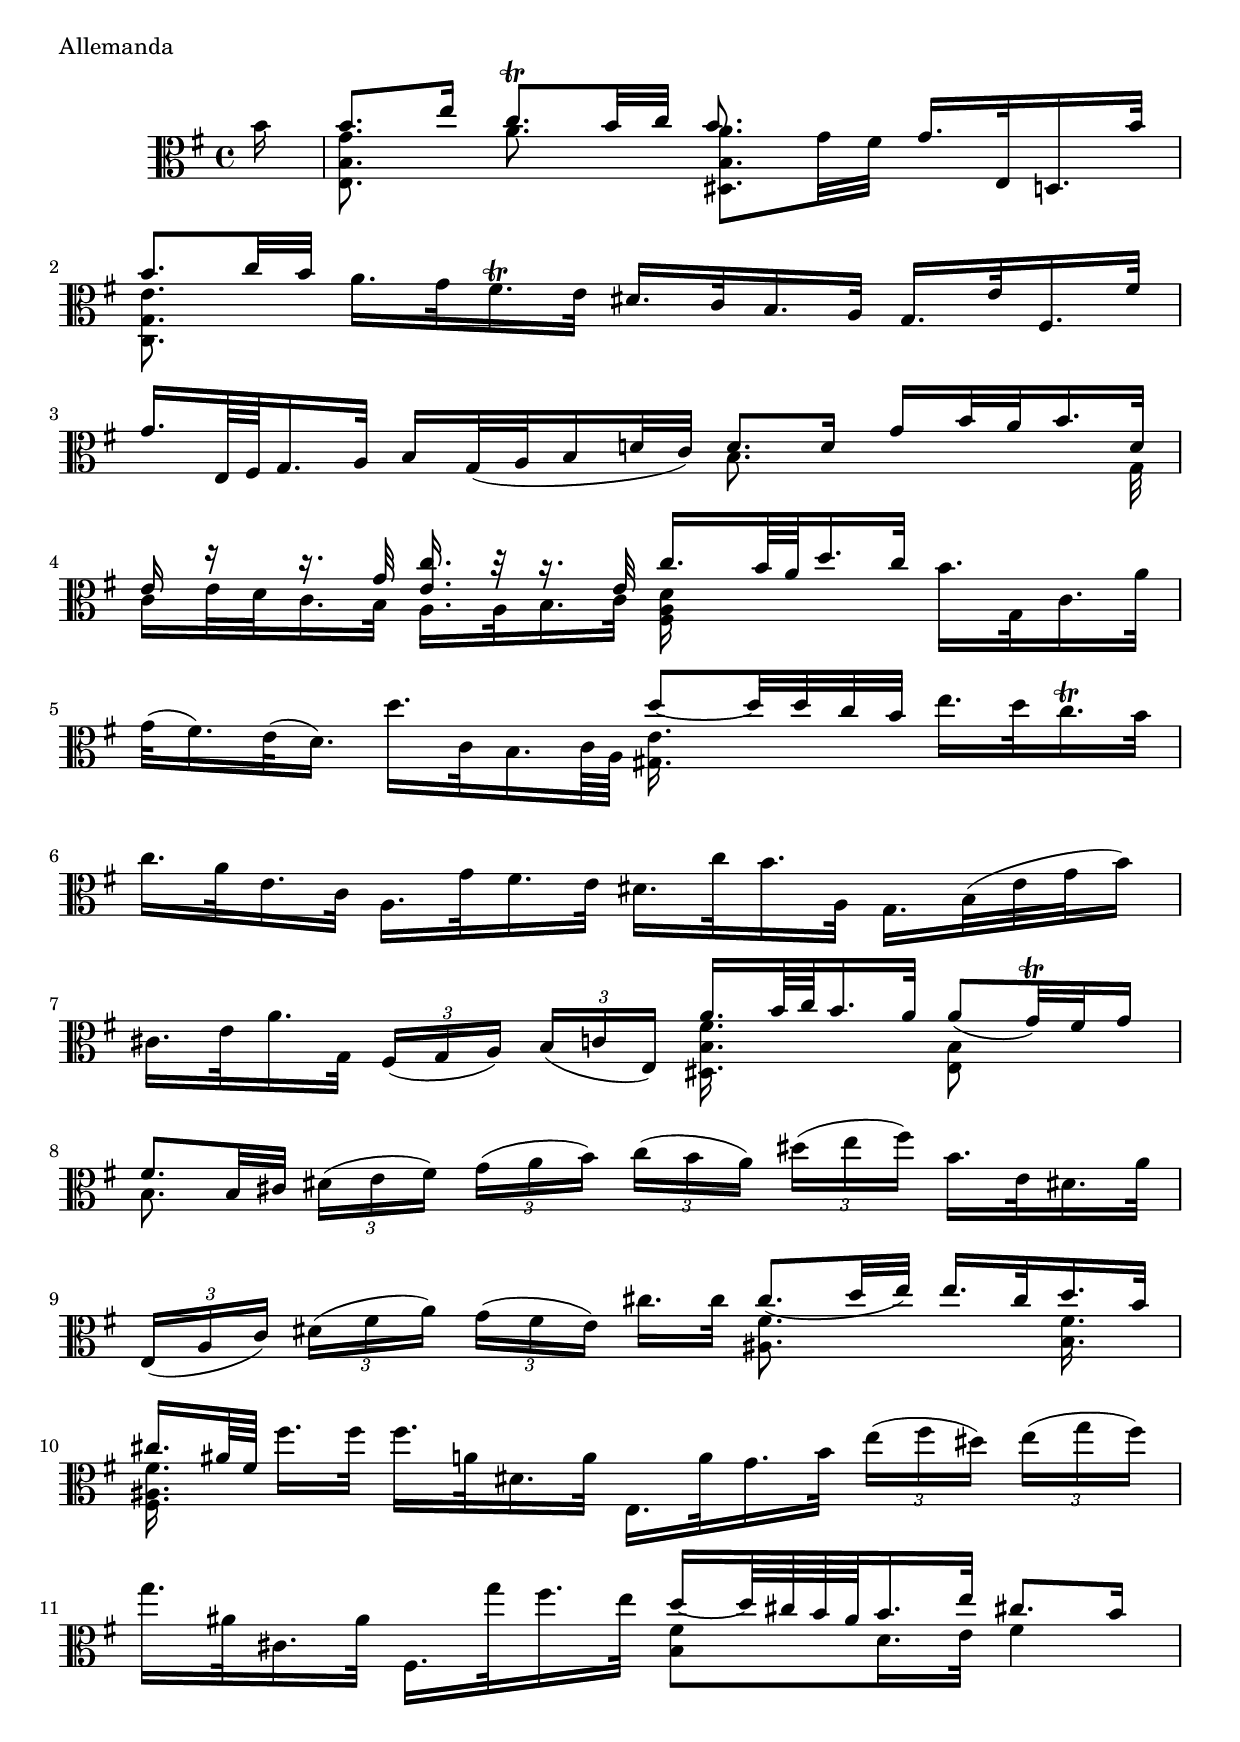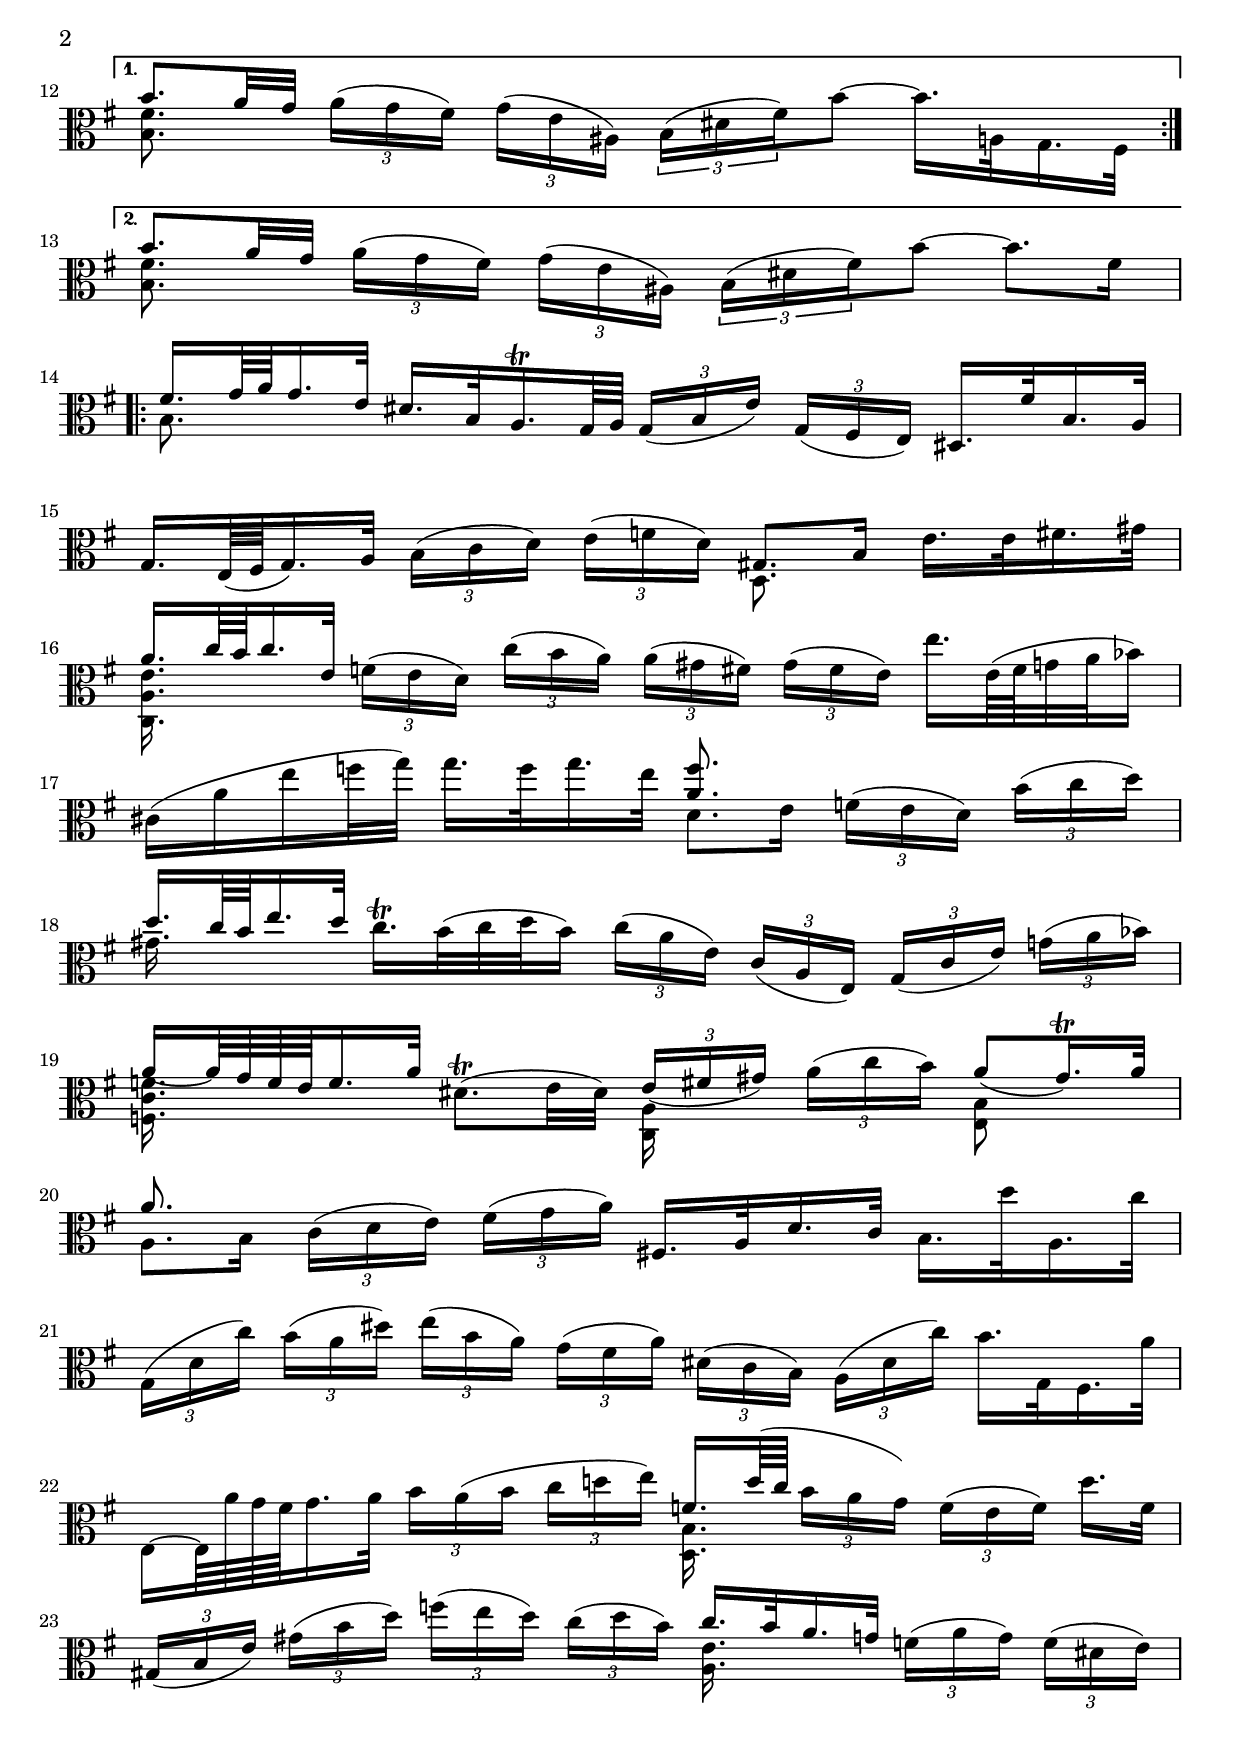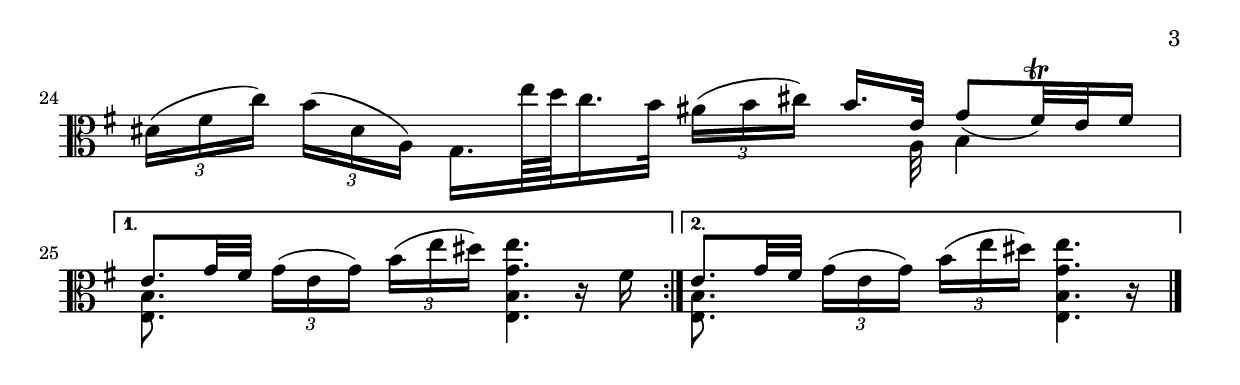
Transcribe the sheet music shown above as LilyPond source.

\version "2.24.3"

% Movement 1, Allemanda

\version "2.24.3"

iA =  {
  \tupletSpan 8
  \set autoBeaming = ##f
  s16 |
  \stemDown
  <d'' fis' b>8.  s16  e''8.  s16 <e'' fis' ais>8.[  d''32 cis''32]
  \stemNeutral   d''16.[  b32  a16.  fis''32]  |
  % 2
  \stemUp  fis''8.[  g''32  fis''32] \stemNeutral
   e''16.[  d''32 cis''16.\trill  b'32]  ais'16.[  g'32  fis'16.  e'32]
   d'16.[  b'32  cis'16.  cis''32]  |
  % 3
   d''16.[  b64  cis'64  d'16.  e'32]
   fis'16[  d'32(  e'32 fis'16  a'!32   g'32)] \stemUp  a'8.[  a'16]
   d''16[  fis''32  e''32  fis''16.  a'32] |
  % 4
  b'16 r16 r16. d''32  <g'' b'>16. r32 r16. b'32
   g''16.[ fis''64  e''64  a''16.  g''32]
  \stemNeutral  fis''16.[  d'32  g'16. e''32]  |
  % 5
   d''32[(   cis''16.)  b'32(   a'16.)]   a''16.[  g'32  fis'16. g'64  e'64]
  \stemDown <b' dis'>16. s32 s4. |  s1 |
  % 7
  s2 \stemUp  e''16.[  fis''64  g''64  fis''16.  e''32]
   e''8[(   d''32)\trill cis''32  d''16]  |
  % 8
   cis''8.[  fis'32  gis'32] \stemNeutral \tuplet 3/2
  { ais'16[(  b'   cis'')]  d''[(  e''   fis'')]
   g''[(  fis''   e'')]  ais''[(  b''   cis''')]}
   fis''16.[  b'32  ais'!16. e''32]  |
  % 9
  \tuplet 3/2 { b16[(  e'16   g'16)]   ais'16[(  cis''16   e''16)]
   d''16[(  cis''16   b'16)]}   gis''16.[  gis''32] \stemUp
   gis''8.[(  a''32  b''32)]   b''16.[  gis''32  a''16.  fis''32]  |
  % 10
   gis''16.[  eis''64  cis''64] \stemNeutral   cis'''16.[  cis'''32]
   cis'''16.[ e''32  ais'16.  e''32]   b16.[  e''32  d''16.  fis''32]
  \tuplet 3/2 { b''16[(  cis'''16   ais''16)]   b''16[(  d'''16   cis'''16)]}  |
  % 11
   d'''16.[  eis''32  gis'16.  eis''32]
   cis'16.[  d'''32  cis'''16.  b''32]
  \stemUp
   a''16[ ~ a''64  gis''64  fis''64  eis''64 fis''16.  b''32]
   gis''!8.[  fis''16]  |
  % 12, prima volta
   fis''8.[  e''32  d''32] \stemNeutral  \tuplet 3/2
    { e''16[(  d''  cis'')]   d''[( b'   eis')]   fis'[(  ais'   cis'')}
    fis''8] ~  fis''16.[ e'32  d'16.  cis'32]
  % 12, seconda volta
  \stemUp  fis''8.[  e''32  d''32]  \stemNeutral \tuplet 3/2
    { e''16[(  d''  cis'')]   d''[( b'   eis')]   fis'[(  ais'   cis'')}
    fis''8] ~  fis''8.[ cis''16]

  % 13
  \stemUp
   cis''16.[  d''64  e''64  d''16.  b'32] \stemNeutral
   ais'16.[  fis'32 e'16.\trill  d'64  e'64] \tuplet 3/2
  { d'16[(  fis'   b')]   d'[(  cis'  b)]}  ais16.[ cis''32 fis'16. e'32] |
  % 14
   d'16.[  b64(  cis'64   d'16.)  e'32]  \tuplet 3/2
  { fis'16[(  g'   a')]  b'[(  c''   a')]} \stemUp
   dis'8.[  fis'16] \stemNeutral  b'16.[  b'32 cis''16.  dis''32]  |
  % 15
  \stemUp
   e''16.[  g''64  fis''64  g''16.  b'32] \stemNeutral \tuplet 3/2
  { c''16[( b'  a')]  g''[( fis''  e'')]  e''[( dis''  cis'')]  dis''[( cis''  b')]}
   b''16.[  b'64(  cis''64 d''32  e''32   f''16)]  |
  % 16
   gis'16[(  e''16  b''16  c'''32   d'''32)]
   d'''16.[  c'''32 d'''16.  b''32]
  \stemUp <c''' e''>8. s16*5  |
  % 17
  \stemDown dis''16.  s32*29  |
  % 18
  <c'' g' c'>16.  s32*13  <e' g>16  s8.  <fis' b>8 s8  |
  % 19
   e'8.[  fis'16] \stemNeutral  \tuplet 3/2 { g'16[( a'  b')]  cis''[( d''  e'')]}
   cis'!16.[  e'32  a'16.  g'32]
   fis'16.[  a''32 e'16.  g''32]  |
  % 20
  \tuplet 3/2 { d'16[(  a'   g'')]   fis''[(  e''   ais'')]  b''[( fis''  e'')]
   d''[(  cis''   e'')]   ais'[( g'  fis')]  e'[( ais'  g'')] }
   fis''16.[ d'32 cis'16. e''32] |
  % 21
   b16[ ~ b64  e''64  d''64  cis''64  d''16.  e''32]
  \tuplet 3/2 { fis''16[  e''(  fis'']   g''[  a''!   b'')]}
  \stemUp  c''16.[  a''64(  g''64] \stemNeutral \tuplet 3/2
  { fis''16[  e''   d'')]  c''[( b'  c'')]}   a''16.[  c''32]  |
  % 22
  \tuplet 3/2 { dis'16[(  fis'   b')]   dis''[(  fis''   a'')]
   c'''[(  b''   a'')]   g''[(  a''   fis'')]} \stemUp
   g''16.[  fis''32  e''16.  d''32] \stemNeutral \tuplet 3/2
  { c''16[(  e''   d'')]  c''[(  ais'   b')]}  |
  % 23
  \tuplet 3/2 { ais'[(  cis''   g'')]   fis''[(  ais'   e')]}
   d'16.[  b''64  a''64  g''16.  fis''32]
  \tuplet 3/2 { eis''16[(  fis''  gis'')]} \stemUp  fis''16.[  b'32]
   d''8[(   cis''32)\trill  b'32  cis''16]  |
  % 24, prima volta
  \stemUp  b'8.[  d''32 cis''32] \stemNeutral \tuplet 3/2
    { d''16[(  b'   d'')]   fis''[(  b''  ais'')]}
    <b'' d'' fis' b>4. r16  cis''16
  %24, seconda volta
  \stemUp  b'8.[  d''32 cis''32] \stemNeutral \tuplet 3/2
    { d''16[(  b'   d'')]   fis''[(  b''  ais'')]}
    <b'' d'' fis' b>4. r16
}

iB =  {
  \tupletSpan 8
  \set autoBeaming = ##f
  fis''16
  \stemUp
   fis''8.[  b''16]   g''8.[\trill  fis''32  g''32] fis''8. s16*5  |
  % 2
  \stemDown
  <b' d' g>8. s16*13  |
  % 3
  s2 fis'8. s4 s32 d'32 |
  % 4
   g'16[  b'32  a'32  g'16.  fis'32]  e'16.[  e'32  fis'16. g'32]
  <a' e' cis'>16  s16*7
  % 5
  s2 \stemUp  a''8[ ~ a''32  a''32  g''32  fis''32] \stemNeutral
   b''16.[  a''32  g''16.\trill  fis''32]  |
  % 6
   g''16.[  e''32  b'16.  g'32]   e'16.[  d''32  cis''16. b'32]
   ais'16.[  g''32  fis''16.  e'32]
   d'16.[  fis'32( b'32  d''32   fis''16)]  |
  % 7
   gis'16.[  b'32  e''16.  d'32] \tuplet 3/2
  { cis'16[(  d'   e')]  fis'[( g'  b)]} % g=>>gis?
  \stemDown <cis'' fis' ais>16.  s32*5  <fis' b>8 s8  |
  % 8
  fis'8. s16 s4*3 |
  % 9
  s2 <cis'' eis'>8. s16*3  <cis'' fis'>16.  s32  |
  % 10
  <cis'' eis' cis'>16.  s32 s4. s2 |
  % 11
  s2 <cis'' fis'>8[  a'16.  b'32]  cis''4
  % 12, prima volta
  <cis'' fis'>8. s16*13
  %12, seconda volta
  <cis'' fis'>8. s16*13

  % 13
  fis'8.  s16 s4*3
  % 14
  s2 a8.  s16*5  |
  % 15
  <b' e' g>16. s32 s8*7
  % 16
  s2  a'8.[  b'16] \stemNeutral \tuplet 3/2
  { c''16[(  b'16   a'16)]  fis''16[(  g''16  a''16)]}  |
  % 17
  \stemUp
   a''16.[  g''64  fis''64  b''16.  a''32]  \stemNeutral
   g''16.[\trill  fis''32(  g''32  a''32   fis''16)]  \tuplet 3/2
  { g''16[( e''  b')]  g'[( e'  b)]  d'[( g'  b')]  d''[( e''  f'')]} |
  % 18
  \stemUp
   e''16[ ~ e''64  d''64  c''64  b'64  c''16.  e''32]
  \stemNeutral  ais'8.[\trill(  b'32   ais'32)]  \tuplet 3/2
  {\stemUp  b'16[(  cis''   dis'')]  \stemNeutral  e''[( g''   fis'')]}
  \stemUp  e''8[(   dis''16.)\trill  e''32]  |
  % 19
  e''8. s16 s4*3 | s1 |
  % 21
  \stemDown
  s2 <fis' a>16.  s32 s8*3
  % 22
  s2 <b' e'>16. s32 s8*3
  % 23
  s2 s8 s16. e'32  fis'4  |
  % 24, prima volta
  <fis' b>8. s16 s2 s4
  % 24, seconda volta
  <fis' b>8. s16 s2 s8.
}

iNotes =  \context Staff <<
  \context Voice=A \iA
  \context Voice=B \iB
>>


iViolaGlobal =   {
  \clef "alto"
  \key g\major
  \time 4/4
  \partial 16
  \repeat "volta" 2 {
    s16 | s1*11 |
  }
  \alternative {
    { s1 }
    { s1 }
  }

  \repeat "volta" 2 {
    s1*11
  }
  \alternative {
    { s1 }
    { s16*15 \bar "|." }
  }
}

iViolaScripts =  {
}

iViolaStaff =  \context Staff <<
   \transpose c' f \iNotes
  \iViolaGlobal
  \iViolaScripts
>>

\score {
  \iViolaStaff
  \layout { }
  
  \midi {
    \tempo 4 = 45
    }


  \header {
    piece = "Allemanda"
    opus = ""
  }
}
